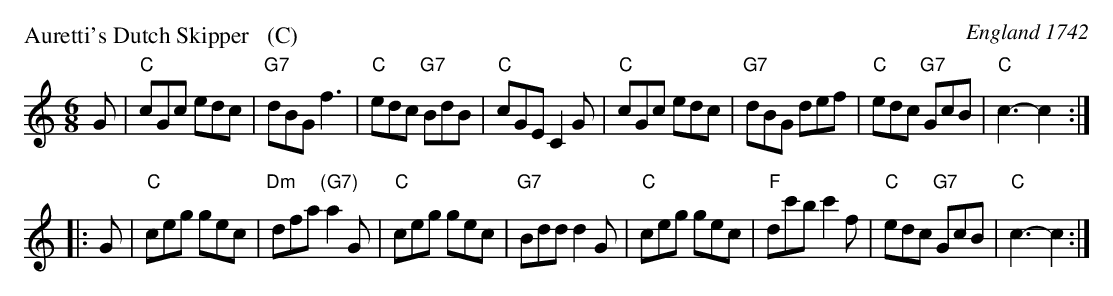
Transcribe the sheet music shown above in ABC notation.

X:1
P: Auretti's Dutch Skipper   (C)
O: England 1742
M: 6/8
L: 1/8
K: C
G \
| "C"cGc edc | "G7"dBG f3 | "C"edc "G7"BdB | "C" cGE C2G \
| "C"cGc edc | "G7"dBG def | "C"edc "G7"GcB | "C"c3- c2 :|
|: G \
| "C"ceg gec | "Dm"dfa "(G7)"a2G | "C"ceg gec | "G7"Bdd d2G \
| "C"ceg gec | "F"dc'b c'2f | "C"edc "G7"GcB | "C"c3- c2 :|
